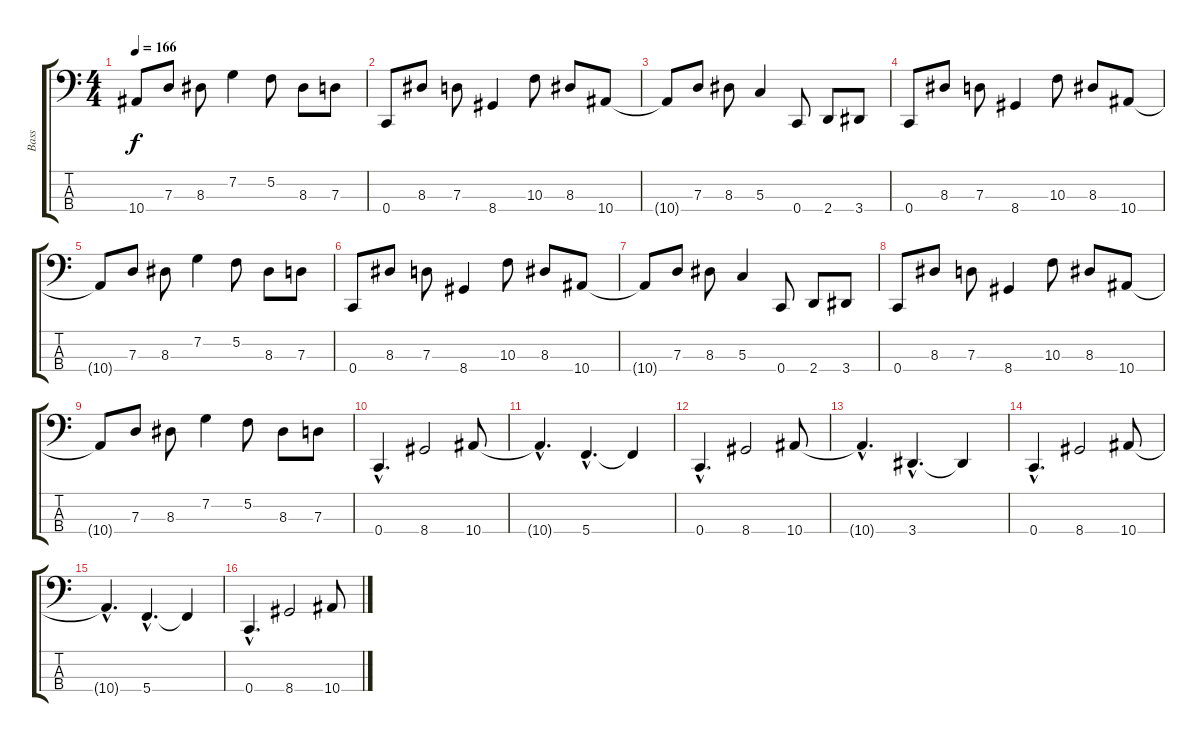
\track ("Bass" "Bass") {instrument electricbasspick}
\staff {score tabs}
\tuning (F2 C2 G1 C1) {hide}
\ts (4 4)
\tempo 166
\clef f4
\ks c
10.4{t}.8{dy f} 7.3.8 8.3.8 7.2.4 5.2.8 8.3.8 7.3.8 |
0.4.8 8.3.8 7.3.8 8.4.4 10.3.8 8.3.8 10.4.8 |
10.4{t}.8 7.3.8 8.3.8 5.3.4 0.4.8 2.4.8 3.4.8 |
0.4.8 8.3.8 7.3.8 8.4.4 10.3.8 8.3.8 10.4.8 |
10.4{t}.8 7.3.8 8.3.8 7.2.4 5.2.8 8.3.8 7.3.8 |
0.4.8 8.3.8 7.3.8 8.4.4 10.3.8 8.3.8 10.4.8 |
10.4{t}.8 7.3.8 8.3.8 5.3.4 0.4.8 2.4.8 3.4.8 |
0.4.8 8.3.8 7.3.8 8.4.4 10.3.8 8.3.8 10.4.8 |
10.4{t}.8 7.3.8 8.3.8 7.2.4 5.2.8 8.3.8 7.3.8 |
0.4{hac}.4{d} 8.4.2 10.4.8 |
10.4{hac t}.4{d} 5.4{hac}.4{d} 5.4{t}.4 |
0.4{hac}.4{d} 8.4.2 10.4.8 |
10.4{hac t}.4{d} 3.4{hac}.4{d} 3.4{t}.4 |
0.4{hac}.4{d} 8.4.2 10.4.8 |
10.4{hac t}.4{d} 5.4{hac}.4{d} 5.4{t}.4 |
0.4{hac}.4{d} 8.4.2 10.4.8
